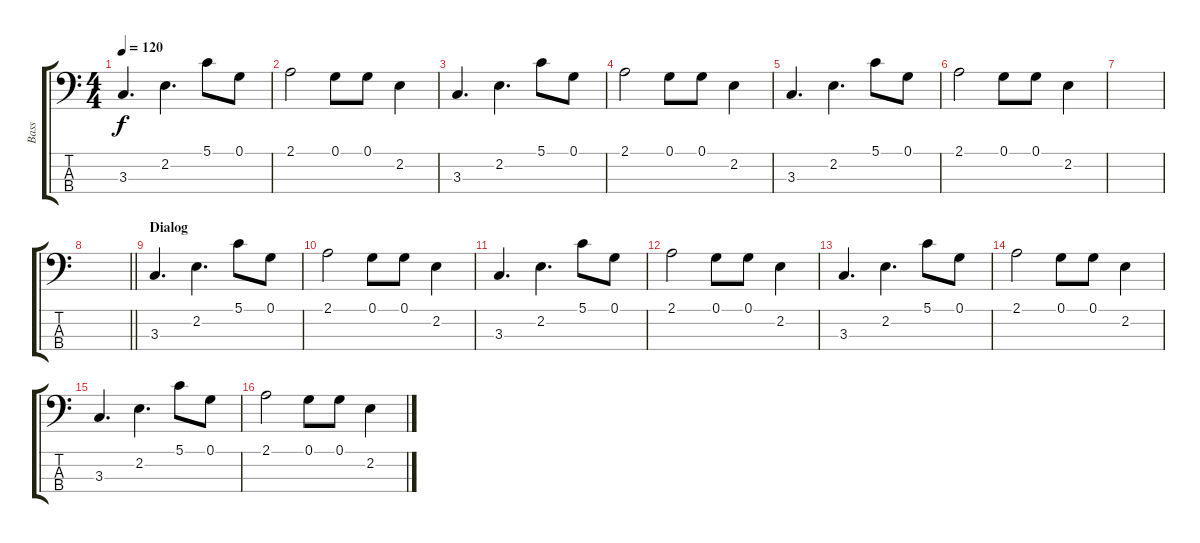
\track ("Bass" "Bass") {instrument electricbassfinger}
\staff {score tabs}
\tuning (G2 D2 A1 E1) {hide}
\ts (4 4)
\tempo 120
\clef f4
\ks c
3.3.4{d dy f} 2.2.4{d} 5.1.8 0.1.8 |
2.1.2 0.1.8 0.1.8 2.2.4 |
3.3.4{d} 2.2.4{d} 5.1.8 0.1.8 |
2.1.2 0.1.8 0.1.8 2.2.4 |
3.3.4{d} 2.2.4{d} 5.1.8 0.1.8 |
2.1.2 0.1.8 0.1.8 2.2.4 |
|
\barLineRight lightlight
|
\section ("" "Dialog")
3.3.4{d} 2.2.4{d} 5.1.8 0.1.8 |
2.1.2 0.1.8 0.1.8 2.2.4 |
3.3.4{d} 2.2.4{d} 5.1.8 0.1.8 |
2.1.2 0.1.8 0.1.8 2.2.4 |
3.3.4{d} 2.2.4{d} 5.1.8 0.1.8 |
2.1.2 0.1.8 0.1.8 2.2.4 |
3.3.4{d} 2.2.4{d} 5.1.8 0.1.8 |
2.1.2 0.1.8 0.1.8 2.2.4
